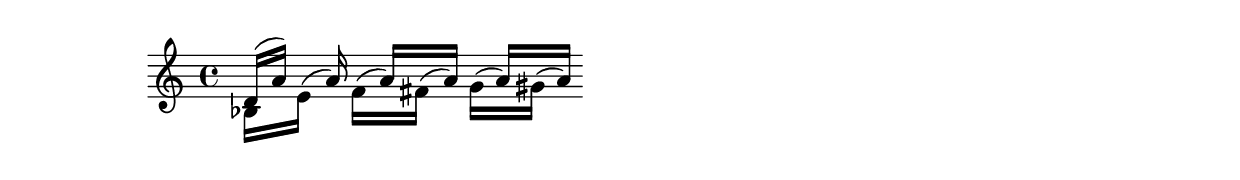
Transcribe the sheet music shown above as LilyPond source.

%% DO NOT EDIT this file manually; it was automatically
%% generated from the LilyPond Snippet Repository
%% (http://lsr.di.unimi.it).
%%
%% Make any changes in the LSR itself, or in
%% `Documentation/snippets/new/`, then run
%% `scripts/auxiliar/makelsr.pl`.
%%
%% This file is in the public domain.

\version "2.24.0"

\header {
  lsrtags = "connecting-notes, expressive-marks, keyboards, real-music, unfretted-strings"

  texidoc = "
In some situations, it may be necessary to create slurs between notes
from different voices. The solution is to add invisible notes to one of
the voices, using @code{\\hideNotes}.

This example is measure 235 of the Ciaconna from Bach's 2nd Partita for
solo violin, BWV 1004.
"

  doctitle = "Creating slurs across voices"
} % begin verbatim


\relative c' {
  <<
    {
      d16( a') s a s a[ s a] s a[ s a]
    }
    \\
    {
      \slurUp
      bes,16[ s e](
      \hideNotes a)
      \unHideNotes f[(
      \hideNotes a)
      \unHideNotes fis](
      \hideNotes a)
      \unHideNotes g[(
      \hideNotes a)
      \unHideNotes gis](
      \hideNotes a)
    }
  >>
}
